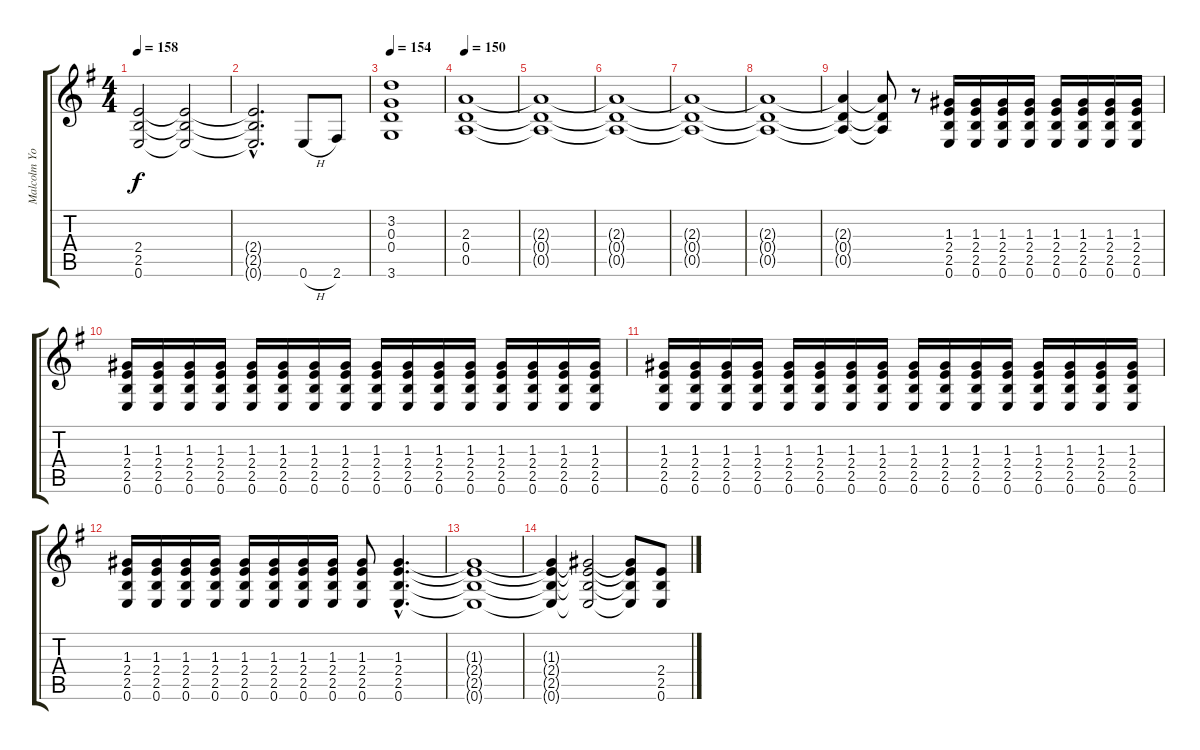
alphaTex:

\track ("Malcolm Young" "Malcolm Yo") {instrument overdrivenguitar}
\staff {score tabs}
\tuning (E4 B3 G3 D3 A2 E2) {hide}
\ts (4 4)
\tempo 158
\clef g2
\ks g
(2.4 2.5 0.6).2{dy f} (2.4{t} 2.5{t} 0.6{t}).2 |
(2.4{hac t} 2.5{hac t} 0.6{hac t}).2{d} 0.6{h}.8 2.6.8 |
\tempo 154
(3.2 0.3 0.4 3.6).1 |
\tempo 150
(2.3 0.4 0.5).1 |
(2.3{t} 0.4{t} 0.5{t}).1 |
(2.3{t} 0.4{t} 0.5{t}).1 |
(2.3{t} 0.4{t} 0.5{t}).1 |
(2.3{t} 0.4{t} 0.5{t}).1 |
(2.3{t} 0.4{t} 0.5{t}).4 (2.3{t} 0.4{t} 0.5{t}).8 r.8 (1.3 2.4 2.5 0.6).16 (1.3 2.4 2.5 0.6).16 (1.3 2.4 2.5 0.6).16 (1.3 2.4 2.5 0.6).16 (1.3 2.4 2.5 0.6).16 (1.3 2.4 2.5 0.6).16 (1.3 2.4 2.5 0.6).16 (1.3 2.4 2.5 0.6).16 |
(1.3 2.4 2.5 0.6).16 (1.3 2.4 2.5 0.6).16 (1.3 2.4 2.5 0.6).16 (1.3 2.4 2.5 0.6).16 (1.3 2.4 2.5 0.6).16 (1.3 2.4 2.5 0.6).16 (1.3 2.4 2.5 0.6).16 (1.3 2.4 2.5 0.6).16 (1.3 2.4 2.5 0.6).16 (1.3 2.4 2.5 0.6).16 (1.3 2.4 2.5 0.6).16 (1.3 2.4 2.5 0.6).16 (1.3 2.4 2.5 0.6).16 (1.3 2.4 2.5 0.6).16 (1.3 2.4 2.5 0.6).16 (1.3 2.4 2.5 0.6).16 |
(1.3 2.4 2.5 0.6).16 (1.3 2.4 2.5 0.6).16 (1.3 2.4 2.5 0.6).16 (1.3 2.4 2.5 0.6).16 (1.3 2.4 2.5 0.6).16 (1.3 2.4 2.5 0.6).16 (1.3 2.4 2.5 0.6).16 (1.3 2.4 2.5 0.6).16 (1.3 2.4 2.5 0.6).16 (1.3 2.4 2.5 0.6).16 (1.3 2.4 2.5 0.6).16 (1.3 2.4 2.5 0.6).16 (1.3 2.4 2.5 0.6).16 (1.3 2.4 2.5 0.6).16 (1.3 2.4 2.5 0.6).16 (1.3 2.4 2.5 0.6).16 |
(1.3 2.4 2.5 0.6).16 (1.3 2.4 2.5 0.6).16 (1.3 2.4 2.5 0.6).16 (1.3 2.4 2.5 0.6).16 (1.3 2.4 2.5 0.6).16 (1.3 2.4 2.5 0.6).16 (1.3 2.4 2.5 0.6).16 (1.3 2.4 2.5 0.6).16 (1.3 2.4 2.5 0.6).8 (1.3{hac} 2.4{hac} 2.5{hac} 0.6{hac}).4{d} |
(1.3{t} 2.4{t} 2.5{t} 0.6{t}).1 |
(1.3{t} 2.4{t} 2.5{t} 0.6{t}).4 (1.3{t} 2.4{t} 2.5{t} 0.6{t}).2 (1.3{t} 2.4{t} 2.5{t} 0.6{t}).8 (2.4 2.5 0.6).8
